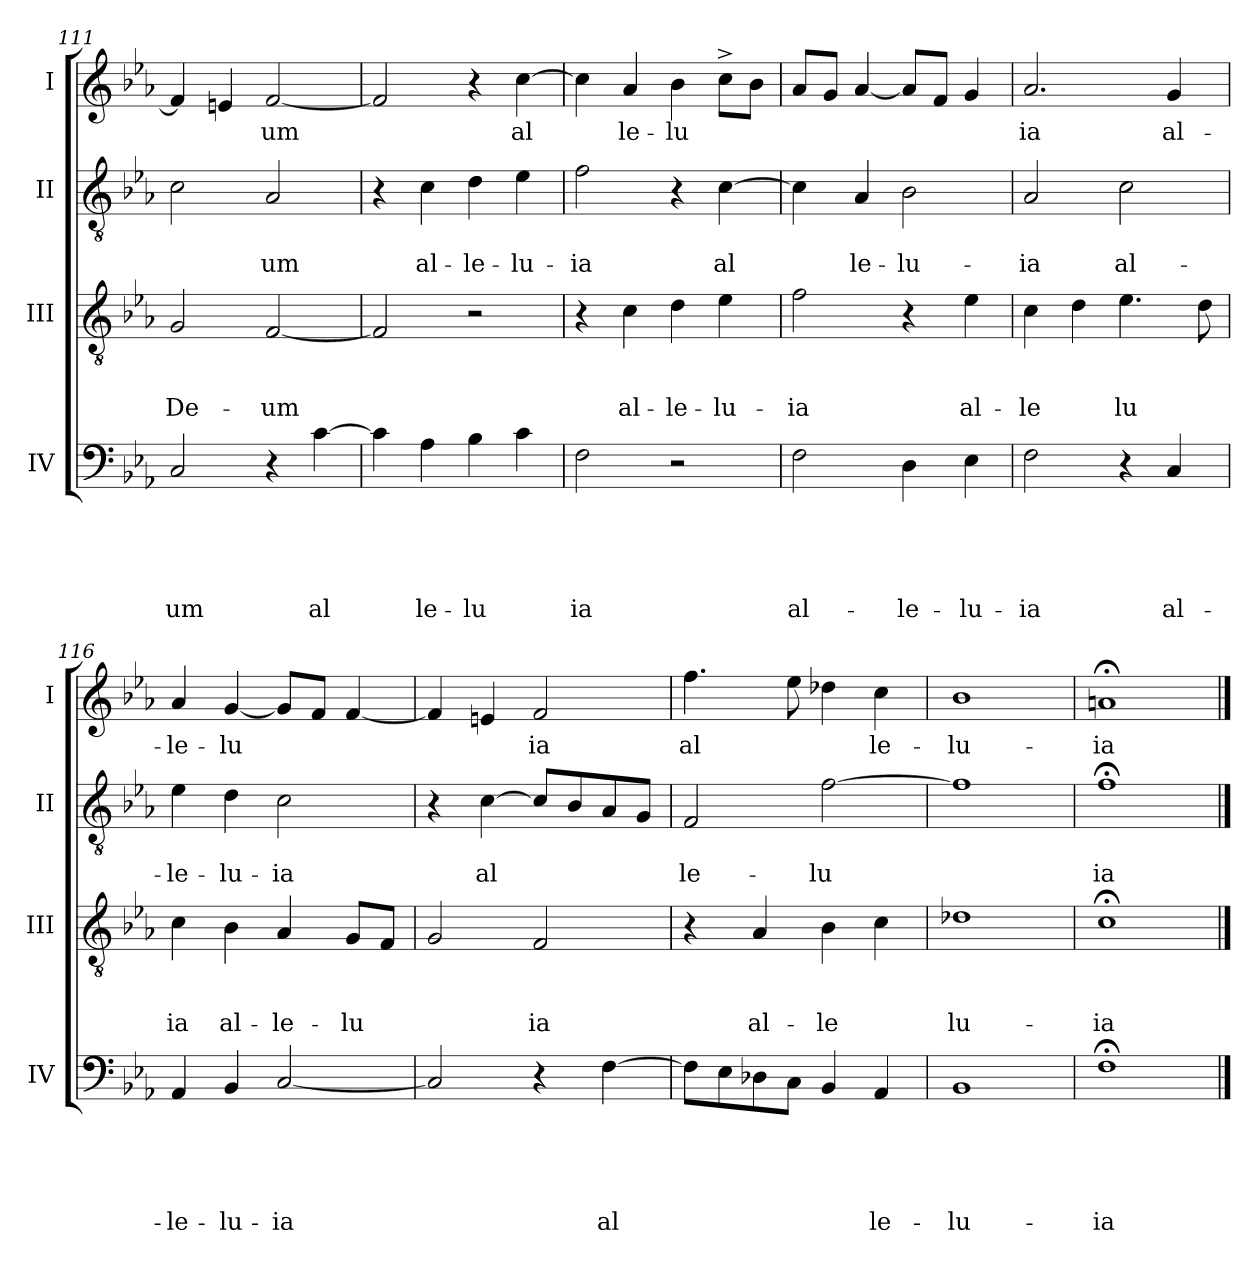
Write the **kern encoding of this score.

**kern	**text	**text	**text	**text	**text	**kern	**text	**text	**text	**kern	**text	**text	**kern	**text
*part4	*part4	*part4	*part4	*part4	*part4	*part3	*part3	*part3	*part3	*part2	*part2	*part2	*part1	*part1
*staff4	*staff4	*staff4	*staff4	*staff4	*staff4	*staff3	*staff3	*staff3	*staff3	*staff2	*staff2	*staff2	*staff1	*staff1
*I"IV	*	*	*	*	*	*I"III	*	*	*	*I"II	*	*	*I"I	*
*I'IV	*	*	*	*	*	*I'III	*	*	*	*I'II	*	*	*I'I	*
*clefF4	*	*	*	*	*	*clefGv2	*	*	*	*clefGv2	*	*	*clefG2	*
*k[b-e-a-]	*	*	*	*	*	*k[b-e-a-]	*	*	*	*k[b-e-a-]	*	*	*k[b-e-a-]	*
*E-:	*	*	*	*	*	*E-:	*	*	*	*E-:	*	*	*E-:	*
=111	=111	=111	=111	=111	=111	=111	=111	=111	=111	=111	=111	=111	=111	=111
!	!	!	!	!	!LO:LY:b	!	!	!	!LO:LY:b	!	!	!	!	!
2C/	.	.	.	.	um	2G/	.	.	De-	2c\	.	.	4f/]	.
.	.	.	.	.	.	.	.	.	.	.	.	.	4en/	.
!	!	!	!	!	!	!	!	!	!LO:LY:b	!	!	!LO:LY:b	!	!LO:LY:b
4r	.	.	.	.	.	[<2F/	.	.	-um	2A-/	.	um	[<2f/	um
!	!	!	!	!	!LO:LY:b	!	!	!	!	!	!	!	!	!
[>4c\	.	.	.	.	al	.	.	.	.	.	.	.	.	.
=112	=112	=112	=112	=112	=112	=112	=112	=112	=112	=112	=112	=112	=112	=112
4c\]	.	.	.	.	.	2F/]	.	.	.	4r	.	.	2f/]	.
!	!	!	!	!	!LO:LY:b	!	!	!	!	!	!	!LO:LY:b	!	!
4A-\	.	.	.	.	le-	.	.	.	.	4c\	.	al-	.	.
!	!	!	!	!	!LO:LY:b	!	!	!	!	!	!	!LO:LY:b	!	!
4B-\	.	.	.	.	-lu	2r	.	.	.	4d\	.	-le-	4r	.
!	!	!	!	!	!	!	!	!	!	!	!	!LO:LY:b	!	!LO:LY:b
4c\	.	.	.	.	.	.	.	.	.	4e-\	.	-lu-	[>4cc\	al
=113	=113	=113	=113	=113	=113	=113	=113	=113	=113	=113	=113	=113	=113	=113
!	!	!	!	!	!LO:LY:b	!	!	!	!	!	!	!LO:LY:b	!	!
2F\	.	.	.	.	ia	4r	.	.	.	2f\	.	-ia	4cc\]	.
!	!	!	!	!	!	!	!	!	!LO:LY:b	!	!	!	!	!LO:LY:b
.	.	.	.	.	.	4c\	.	.	al-	.	.	.	4a-/	le-
!	!	!	!	!	!	!	!	!	!LO:LY:b	!	!	!	!	!LO:LY:b
2r	.	.	.	.	.	4d\	.	.	-le-	4r	.	.	4b-\	-lu
!	!	!	!	!	!	!	!	!	!LO:LY:b	!	!	!LO:LY:b	!	!
.	.	.	.	.	.	4e-\	.	.	-lu-	[>4c\	.	al	8cc^>\L	.
.	.	.	.	.	.	.	.	.	.	.	.	.	8b-\J	.
=114	=114	=114	=114	=114	=114	=114	=114	=114	=114	=114	=114	=114	=114	=114
!	!	!	!	!	!LO:LY:b	!	!	!	!LO:LY:b	!	!	!	!	!
2F\	.	.	.	.	al-	2f\	.	.	-ia	4c\]	.	.	8a-/L	.
.	.	.	.	.	.	.	.	.	.	.	.	.	8g/J	.
!	!	!	!	!	!	!	!	!	!	!	!	!LO:LY:b	!	!
.	.	.	.	.	.	.	.	.	.	4A-/	.	le-	[<4a-/	.
!	!	!	!	!	!LO:LY:b	!	!	!	!	!	!	!LO:LY:b	!	!
4D\	.	.	.	.	-le-	4r	.	.	.	2B-\	.	-lu-	8a-/L]	.
.	.	.	.	.	.	.	.	.	.	.	.	.	8f/J	.
!	!	!	!	!	!LO:LY:b	!	!	!	!LO:LY:b	!	!	!	!	!
4E-\	.	.	.	.	-lu-	4e-\	.	.	al-	.	.	.	4g/	.
!!LO:LB:g=z
=115	=115	=115	=115	=115	=115	=115	=115	=115	=115	=115	=115	=115	=115	=115
!	!	!	!	!	!LO:LY:b	!	!	!	!LO:LY:b	!	!	!LO:LY:b	!	!LO:LY:b
2F\	.	.	.	.	-ia	4c\	.	.	-le	2A-/	.	-ia	2.a-/	ia
.	.	.	.	.	.	4d\	.	.	.	.	.	.	.	.
!	!	!	!	!	!	!	!	!	!LO:LY:b	!	!	!LO:LY:b	!	!
4r	.	.	.	.	.	4.e-\	.	.	lu	2c\	.	al-	.	.
!	!	!	!	!	!LO:LY:b	!	!	!	!	!	!	!	!	!LO:LY:b
4C/	.	.	.	.	al-	.	.	.	.	.	.	.	4g/	al-
.	.	.	.	.	.	8d\	.	.	.	.	.	.	.	.
=116	=116	=116	=116	=116	=116	=116	=116	=116	=116	=116	=116	=116	=116	=116
!	!	!	!	!	!LO:LY:b	!	!	!	!LO:LY:b	!	!	!LO:LY:b	!	!LO:LY:b
4AA-/	.	.	.	.	-le-	4c\	.	.	ia	4e-\	.	-le-	4a-/	-le-
!	!	!	!	!	!LO:LY:b	!	!	!	!LO:LY:b	!	!	!LO:LY:b	!	!LO:LY:b
4BB-/	.	.	.	.	-lu-	4B-\	.	.	al-	4d\	.	-lu-	[<4g/	-lu
!	!	!	!	!	!LO:LY:b	!	!	!	!LO:LY:b	!	!	!LO:LY:b	!	!
[<2C/	.	.	.	.	-ia	4A-/	.	.	-le-	2c\	.	-ia	8g/L]	.
.	.	.	.	.	.	.	.	.	.	.	.	.	8f/J	.
!	!	!	!	!	!	!	!	!	!LO:LY:b	!	!	!	!	!
.	.	.	.	.	.	8G/L	.	.	-lu	.	.	.	[<4f/	.
.	.	.	.	.	.	8F/J	.	.	.	.	.	.	.	.
=117	=117	=117	=117	=117	=117	=117	=117	=117	=117	=117	=117	=117	=117	=117
2C/]	.	.	.	.	.	2G/	.	.	.	4r	.	.	4f/]	.
!	!	!	!	!	!	!	!	!	!	!	!	!LO:LY:b	!	!
.	.	.	.	.	.	.	.	.	.	[>4c\	.	al	4en/	.
!	!	!	!	!	!	!	!	!	!LO:LY:b	!	!	!	!	!LO:LY:b
4r	.	.	.	.	.	2F/	.	.	ia	8c/L]	.	.	2f/	ia
.	.	.	.	.	.	.	.	.	.	8B-/	.	.	.	.
!	!	!	!	!	!LO:LY:b	!	!	!	!	!	!	!	!	!
[>4F\	.	.	.	.	al	.	.	.	.	8A-/	.	.	.	.
.	.	.	.	.	.	.	.	.	.	8G/J	.	.	.	.
=118	=118	=118	=118	=118	=118	=118	=118	=118	=118	=118	=118	=118	=118	=118
!	!	!	!	!	!	!	!	!	!	!	!	!LO:LY:b	!	!LO:LY:b
8F\L]	.	.	.	.	.	4r	.	.	.	2F/	.	le-	4.ff\	al
8E-\	.	.	.	.	.	.	.	.	.	.	.	.	.	.
!	!	!	!	!	!	!	!	!	!LO:LY:b	!	!	!	!	!
8D-X\	.	.	.	.	.	4A-/	.	.	al-	.	.	.	.	.
8C\J	.	.	.	.	.	.	.	.	.	.	.	.	8ee-\	.
!	!	!	!	!	!	!	!	!	!LO:LY:b	!	!	!LO:LY:b	!	!
4BB-/	.	.	.	.	.	4B-\	.	.	-le	[>2f\	.	-lu	4dd-X\	.
!	!	!	!	!	!LO:LY:b	!	!	!	!	!	!	!	!	!LO:LY:b
4AA-/	.	.	.	.	le-	4c\	.	.	.	.	.	.	4cc\	le-
=119	=119	=119	=119	=119	=119	=119	=119	=119	=119	=119	=119	=119	=119	=119
!	!	!	!	!	!LO:LY:b	!	!	!	!LO:LY:b	!	!	!	!	!LO:LY:b
1BB-	.	.	.	.	-lu-	1d-X	.	.	lu-	1f]	.	.	1b-	-lu-
=120	=120	=120	=120	=120	=120	=120	=120	=120	=120	=120	=120	=120	=120	=120
!	!	!	!	!	!LO:LY:b	!	!	!	!LO:LY:b	!	!	!LO:LY:b	!	!LO:LY:b
1F;<	.	.	.	.	-ia	1c;<	.	.	-ia	1f;<	.	ia	1an;	-ia
==	==	==	==	==	==	==	==	==	==	==	==	==	==	==
*-	*-	*-	*-	*-	*-	*-	*-	*-	*-	*-	*-	*-	*-	*-
